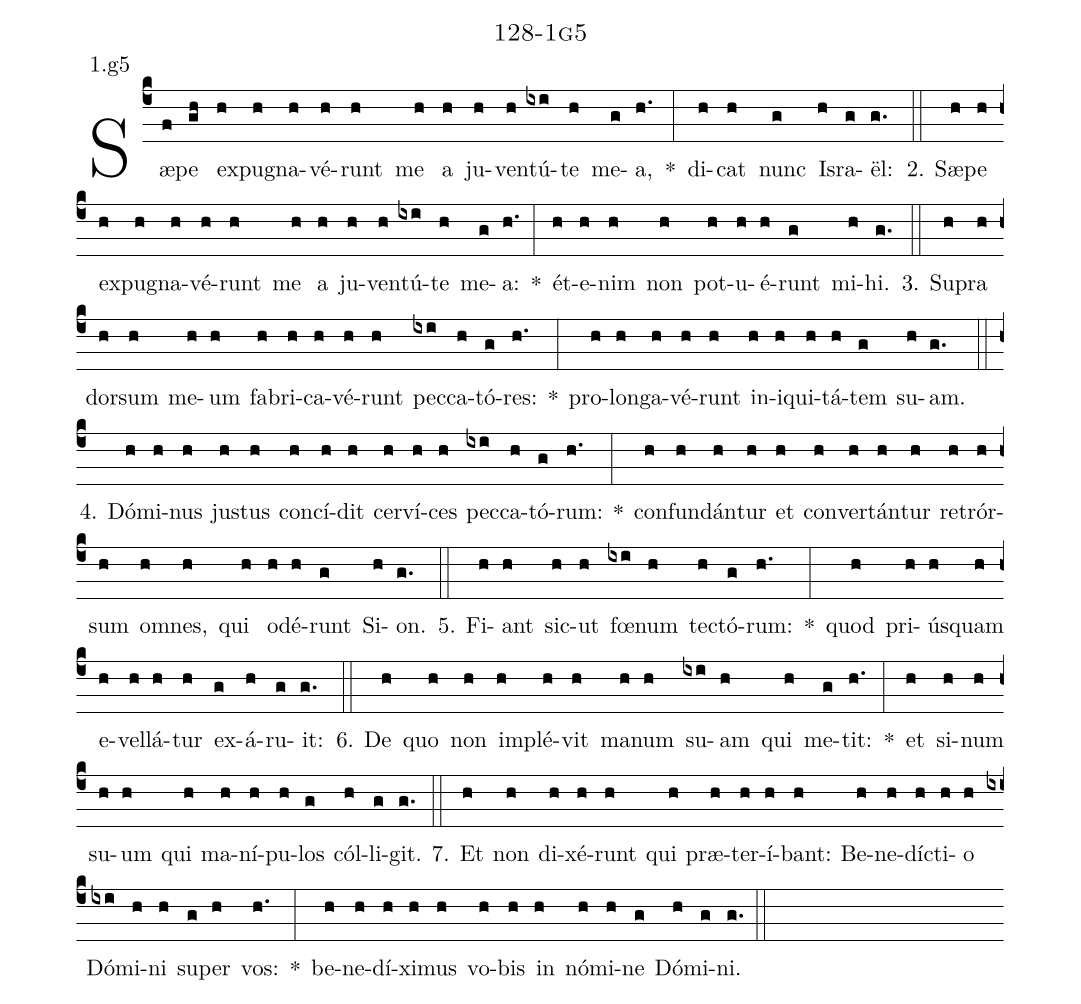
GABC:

name: 128-1g5;
annotation: 1.g5;
%%
(c4)Sæ(f)pe(gh) ex(h)pu(h)gna(h)vé(h)runt(h) me(h) a(h) ju(h)ven(h)tú(ixi)te(h) me(g)a,(h.) *(:) di(h)cat(h) nunc(g) Is(h)ra(g)ël:(g.) (::)
2. Sæ(h)pe(h) ex(h)pu(h)gna(h)vé(h)runt(h) me(h) a(h) ju(h)ven(h)tú(ixi)te(h) me(g)a:(h.) *(:) ét(h)e(h)nim(h) non(h) pot(h)u(h)é(h)runt(g) mi(h)hi.(g.) (::)
3. Su(h)pra(h) dor(h)sum(h) me(h)um(h) fa(h)bri(h)ca(h)vé(h)runt(h) pec(ixi)ca(h)tó(g)res:(h.) *(:) pro(h)lon(h)ga(h)vé(h)runt(h) in(h)i(h)qui(h)tá(h)tem(g) su(h)am.(g.) (::)
4. Dó(h)mi(h)nus(h) jus(h)tus(h) con(h)cí(h)dit(h) cer(h)ví(h)ces(h) pec(ixi)ca(h)tó(g)rum:(h.) *(:) con(h)fun(h)dán(h)tur(h) et(h) con(h)ver(h)tán(h)tur(h) re(h)trór(h)sum(h) om(h)nes,(h) qui(h) o(h)dé(h)runt(g) Si(h)on.(g.) (::)
5. Fi(h)ant(h) sic(h)ut(h) fœ(ixi)num(h) tec(h)tó(g)rum:(h.) *(:) quod(h) pri(h)ús(h)quam(h) e(h)vel(h)lá(h)tur(h) ex(g)á(h)ru(g)it:(g.) (::)
6. De(h) quo(h) non(h) im(h)plé(h)vit(h) ma(h)num(h) su(ixi)am(h) qui(h) me(g)tit:(h.) *(:) et(h) si(h)num(h) su(h)um(h) qui(h) ma(h)ní(h)pu(h)los(g) cól(h)li(g)git.(g.) (::)
7. Et(h) non(h) di(h)xé(h)runt(h) qui(h) præ(h)ter(h)í(h)bant:(h) Be(h)ne(h)díc(h)ti(h)o(h) Dó(ixi)mi(h)ni(h) su(g)per(h) vos:(h.) *(:) be(h)ne(h)dí(h)xi(h)mus(h) vo(h)bis(h) in(h) nó(h)mi(h)ne(g) Dó(h)mi(g)ni.(g.) (::)
